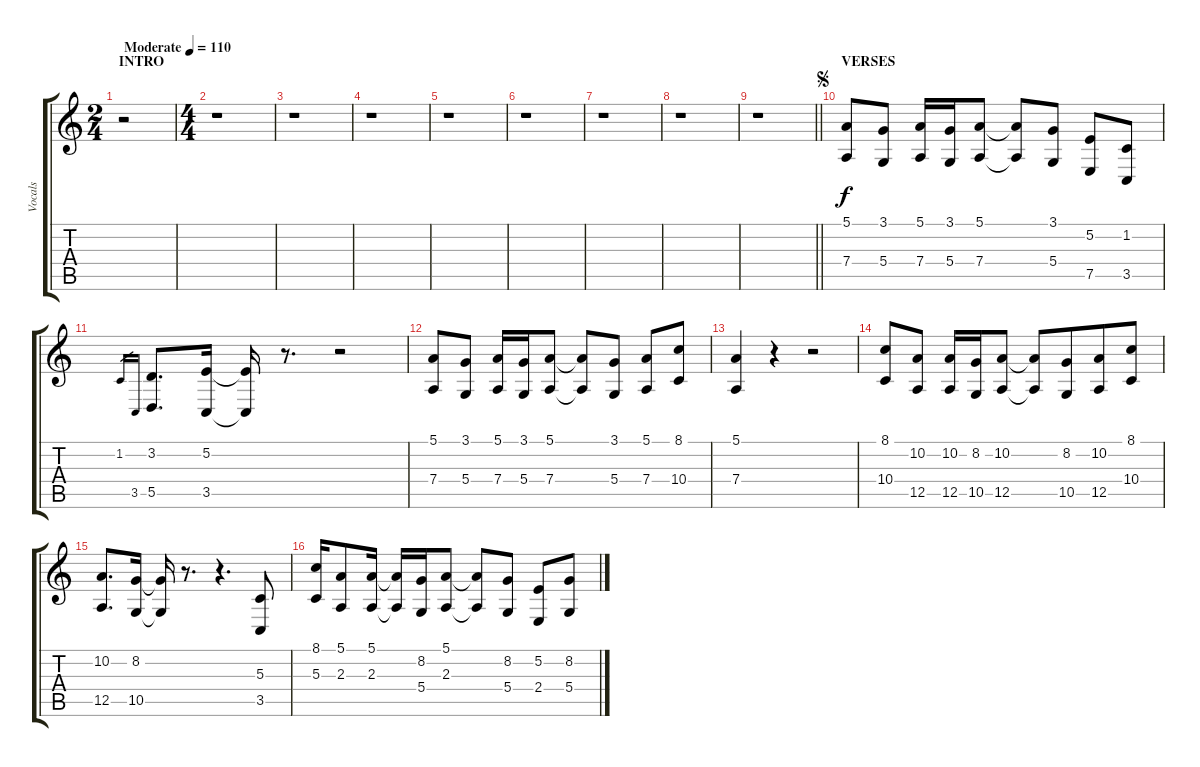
\track ("Vocals" "Vocals") {instrument tenorsax}
\staff {score tabs}
\tuning (E4 B3 G3 D3 A2 E2) {hide}
\ts (2 4)
\section ("" "INTRO")
\tempo (110 "Moderate")
\clef g2
\ks aminor
r.2{dy f instrument tenorsax} |
\ts (4 4)
r.1 |
r.1 |
r.1 |
r.1 |
r.1 |
r.1 |
r.1 |
\barLineRight lightlight
r.1 |
\section ("" "VERSES")
\jump segno
(5.1 7.4).8 (3.1 5.4).8 (5.1 7.4).16 (3.1 5.4).16 (5.1 7.4).8 (5.1{t} 7.4{t}).8 (3.1 5.4).8 (5.2 7.5).8 (1.2 3.5).8 |
1.2.16{gr} 3.5.16{gr} (3.2 5.5).8{d} (5.2 3.5).16 (5.2{t} 3.5{t}).16 r.8{d} r.2 |
(5.1 7.4).8 (3.1 5.4).8 (5.1 7.4).16 (3.1 5.4).16 (5.1 7.4).8 (5.1{t} 7.4{t}).8 (3.1 5.4).8 (5.1 7.4).8 (8.1 10.4).8 |
(5.1 7.4).4 r.4 r.2 |
(8.1 10.4).8 (10.2 12.5).8 (10.2 12.5).16 (8.2 10.5).16 (10.2 12.5).8 (10.2{t} 12.5{t}).8 (8.2 10.5).8{beam merge} (10.2 12.5).8 (8.1 10.4).8 |
(10.2 12.5).8{d} (8.2 10.5).16 (8.2{t} 10.5{t}).16 r.8{d} r.4{d} (5.3 3.5).8 |
(8.1 5.3).16 (5.1 2.3).8 (5.1 2.3).16 (5.1{t} 2.3{t}).16 (8.2 5.4).16 (5.1 2.3).8 (5.1{t} 2.3{t}).8 (8.2 5.4).8 (5.2 2.4).8 (8.2 5.4).8
